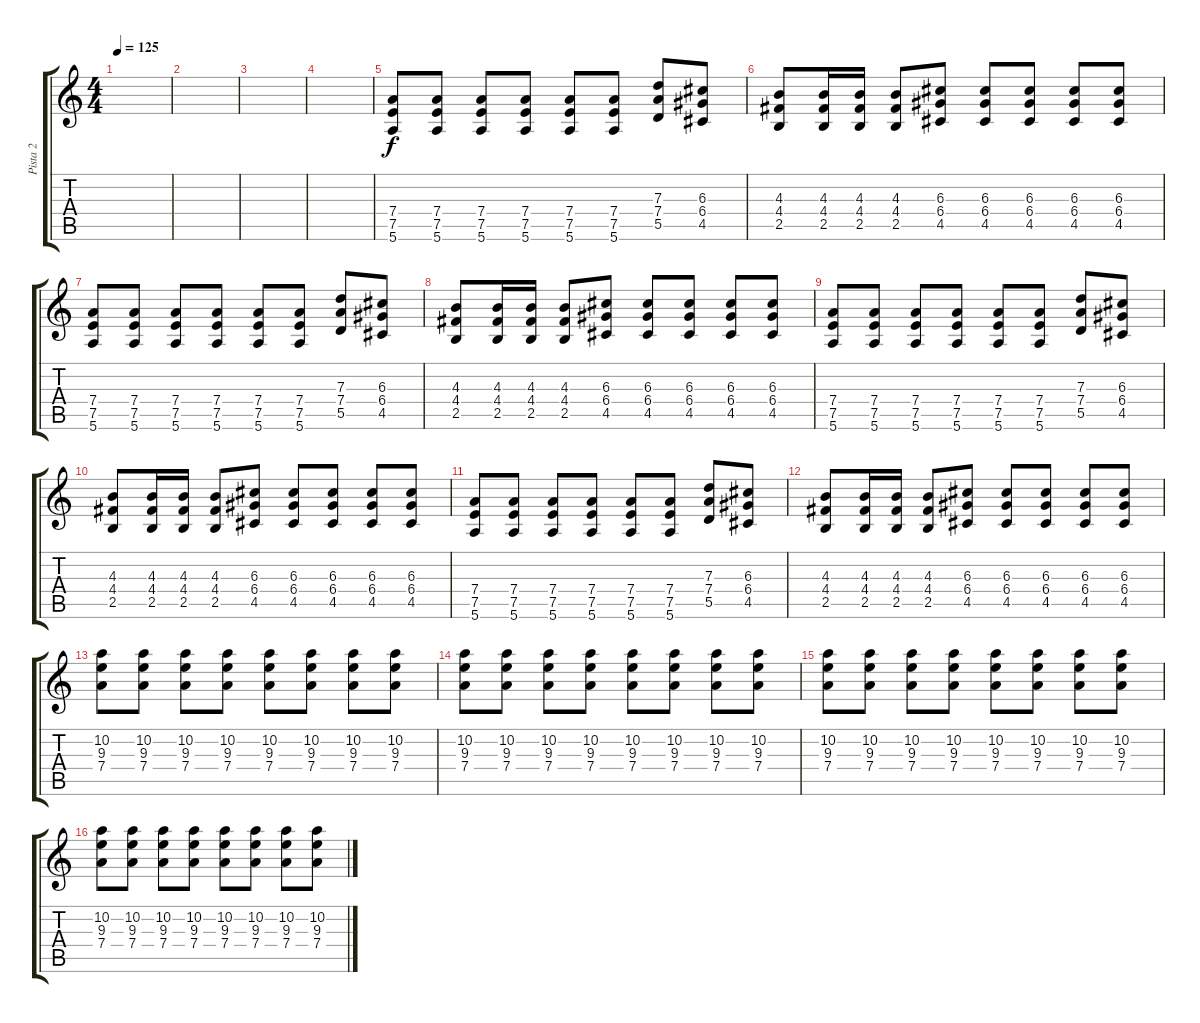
\track ("Pista 2" "Pista 2") {instrument distortionguitar}
\staff {score tabs}
\tuning (E4 B3 G3 D3 A2 E2) {hide}
\ts (4 4)
\tempo 125
\clef g2
\ks c
|
|
|
|
(7.4 7.5 5.6).8 (7.4 7.5 5.6).8 (7.4 7.5 5.6).8 (7.4 7.5 5.6).8 (7.4 7.5 5.6).8 (7.4 7.5 5.6).8 (7.3 7.4 5.5).8 (6.3 6.4 4.5).8 |
(4.3 4.4 2.5).8 (4.3 4.4 2.5).16 (4.3 4.4 2.5).16 (4.3 4.4 2.5).8 (6.3 6.4 4.5).8 (6.3 6.4 4.5).8 (6.3 6.4 4.5).8 (6.3 6.4 4.5).8 (6.3 6.4 4.5).8 |
(7.4 7.5 5.6).8 (7.4 7.5 5.6).8 (7.4 7.5 5.6).8 (7.4 7.5 5.6).8 (7.4 7.5 5.6).8 (7.4 7.5 5.6).8 (7.3 7.4 5.5).8 (6.3 6.4 4.5).8 |
(4.3 4.4 2.5).8 (4.3 4.4 2.5).16 (4.3 4.4 2.5).16 (4.3 4.4 2.5).8 (6.3 6.4 4.5).8 (6.3 6.4 4.5).8 (6.3 6.4 4.5).8 (6.3 6.4 4.5).8 (6.3 6.4 4.5).8 |
(7.4 7.5 5.6).8 (7.4 7.5 5.6).8 (7.4 7.5 5.6).8 (7.4 7.5 5.6).8 (7.4 7.5 5.6).8 (7.4 7.5 5.6).8 (7.3 7.4 5.5).8 (6.3 6.4 4.5).8 |
(4.3 4.4 2.5).8 (4.3 4.4 2.5).16 (4.3 4.4 2.5).16 (4.3 4.4 2.5).8 (6.3 6.4 4.5).8 (6.3 6.4 4.5).8 (6.3 6.4 4.5).8 (6.3 6.4 4.5).8 (6.3 6.4 4.5).8 |
(7.4 7.5 5.6).8 (7.4 7.5 5.6).8 (7.4 7.5 5.6).8 (7.4 7.5 5.6).8 (7.4 7.5 5.6).8 (7.4 7.5 5.6).8 (7.3 7.4 5.5).8 (6.3 6.4 4.5).8 |
(4.3 4.4 2.5).8 (4.3 4.4 2.5).16 (4.3 4.4 2.5).16 (4.3 4.4 2.5).8 (6.3 6.4 4.5).8 (6.3 6.4 4.5).8 (6.3 6.4 4.5).8 (6.3 6.4 4.5).8 (6.3 6.4 4.5).8 |
(10.2 9.3 7.4).8 (10.2 9.3 7.4).8 (10.2 9.3 7.4).8 (10.2 9.3 7.4).8 (10.2 9.3 7.4).8 (10.2 9.3 7.4).8 (10.2 9.3 7.4).8 (10.2 9.3 7.4).8 |
(10.2 9.3 7.4).8 (10.2 9.3 7.4).8 (10.2 9.3 7.4).8 (10.2 9.3 7.4).8 (10.2 9.3 7.4).8 (10.2 9.3 7.4).8 (10.2 9.3 7.4).8 (10.2 9.3 7.4).8 |
(10.2 9.3 7.4).8 (10.2 9.3 7.4).8 (10.2 9.3 7.4).8 (10.2 9.3 7.4).8 (10.2 9.3 7.4).8 (10.2 9.3 7.4).8 (10.2 9.3 7.4).8 (10.2 9.3 7.4).8 |
(10.2 9.3 7.4).8 (10.2 9.3 7.4).8 (10.2 9.3 7.4).8 (10.2 9.3 7.4).8 (10.2 9.3 7.4).8 (10.2 9.3 7.4).8 (10.2 9.3 7.4).8 (10.2 9.3 7.4).8
